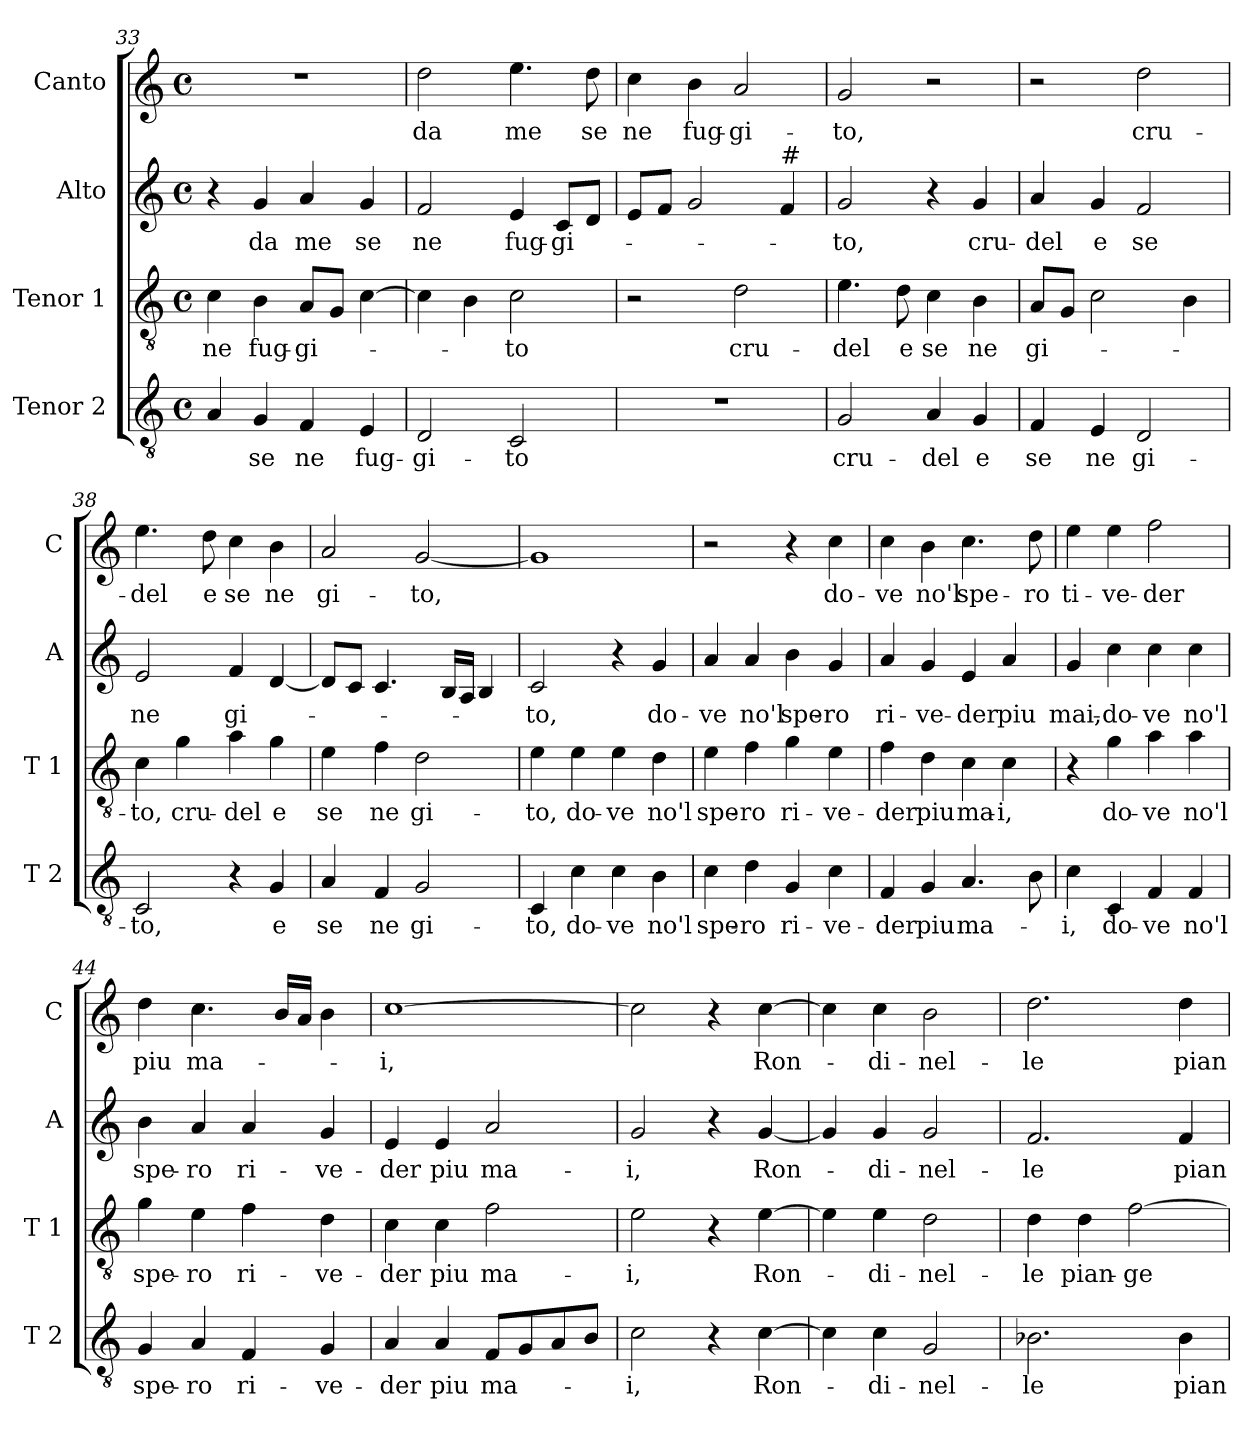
**kern	**text	**kern	**text	**kern	**text	**kern	**text
*part4	*part4	*part3	*part3	*part2	*part2	*part1	*part1
*staff4	*staff4	*staff3	*staff3	*staff2	*staff2	*staff1	*staff1
*I"Tenor 2	*	*I"Tenor 1	*	*I"Alto	*	*I"Canto	*
*I'T 2	*	*I'T 1	*	*I'A	*	*I'C	*
*clefGv2	*	*clefGv2	*	*clefG2	*	*clefG2	*
*k[]	*	*k[]	*	*k[]	*	*k[]	*
*C:	*	*C:	*	*C:	*	*C:	*
*M4/4	*	*M4/4	*	*M4/4	*	*M4/4	*
*met(c)	*	*met(c)	*	*met(c)	*	*met(c)	*
=33	=33	=33	=33	=33	=33	=33	=33
!	!	!	!LO:LY:b	!	!	!	!
4A/	.	4c\	ne	4r	.	1r	.
!	!LO:LY:b	!	!LO:LY:b	!	!LO:LY:b	!	!
4G/	se	4B\	fug-	4g/	da	.	.
!	!LO:LY:b	!	!LO:LY:b	!	!LO:LY:b	!	!
4F/	ne	8A/L	-gi-	4a/	me	.	.
.	.	8G/J	.	.	.	.	.
!	!LO:LY:b	!	!	!	!LO:LY:b	!	!
4E/	fug-	[4c\	.	4g/	se	.	.
=34	=34	=34	=34	=34	=34	=34	=34
!	!LO:LY:b	!	!	!	!LO:LY:b	!	!LO:LY:b
2D/	-gi-	4c\]	.	2f/	ne	2dd\	da
.	.	4B\	.	.	.	.	.
!	!LO:LY:b	!	!LO:LY:b	!	!LO:LY:b	!	!LO:LY:b
2C/	-to	2c\	-to	4e/	fug-	4.ee\	me
!	!	!	!	!	!LO:LY:b	!	!
.	.	.	.	8c/L	-gi-	.	.
!	!	!	!	!	!	!	!LO:LY:b
.	.	.	.	8d/J	.	8dd\	se
=35	=35	=35	=35	=35	=35	=35	=35
!	!	!	!	!	!	!	!LO:LY:b
1r	.	2r	.	8e/L	.	4cc\	ne
.	.	.	.	8f/J	.	.	.
!	!	!	!	!	!	!	!LO:LY:b
.	.	.	.	2g/	.	4b\	fug-
!	!	!	!LO:LY:b	!	!	!	!LO:LY:b
.	.	2d\	cru-	.	.	2a/	-gi-
!	!	!	!	!LO:TX:a:t=#	!	!	!
.	.	.	.	4f/	.	.	.
=36	=36	=36	=36	=36	=36	=36	=36
!	!LO:LY:b	!	!LO:LY:b	!	!LO:LY:b	!	!LO:LY:b
2G/	cru-	4.e\	-del	2g/	-to,	2g/	-to,
!	!	!	!LO:LY:b	!	!	!	!
.	.	8d\	e	.	.	.	.
!	!LO:LY:b	!	!LO:LY:b	!	!	!	!
4A/	-del	4c\	se	4r	.	2r	.
!	!LO:LY:b	!	!LO:LY:b	!	!LO:LY:b	!	!
4G/	e	4B\	ne	4g/	cru-	.	.
!!LO:LB:g=z
=37	=37	=37	=37	=37	=37	=37	=37
!	!LO:LY:b	!	!LO:LY:b	!	!LO:LY:b	!	!
4F/	se	8A/L	gi-	4a/	-del	2r	.
.	.	8G/J	.	.	.	.	.
!	!LO:LY:b	!	!	!	!LO:LY:b	!	!
4E/	ne	2c\	.	4g/	e	.	.
!	!LO:LY:b	!	!	!	!LO:LY:b	!	!LO:LY:b
2D/	gi-	.	.	2f/	se	2dd\	cru-
.	.	4B\	.	.	.	.	.
=38	=38	=38	=38	=38	=38	=38	=38
!	!LO:LY:b	!	!LO:LY:b	!	!LO:LY:b	!	!LO:LY:b
2C/	-to,	4c\	-to,	2e/	ne	4.ee\	-del
!	!	!	!LO:LY:b	!	!	!	!
.	.	4g\	cru-	.	.	.	.
!	!	!	!	!	!	!	!LO:LY:b
.	.	.	.	.	.	8dd\	e
!	!	!	!LO:LY:b	!	!LO:LY:b	!	!LO:LY:b
4r	.	4a\	-del	4f/	gi-	4cc\	se
!	!LO:LY:b	!	!LO:LY:b	!	!	!	!LO:LY:b
4G/	e	4g\	e	[4d/	.	4b\	ne
=39	=39	=39	=39	=39	=39	=39	=39
!	!LO:LY:b	!	!LO:LY:b	!	!	!	!LO:LY:b
4A/	se	4e\	se	8d/L]	.	2a/	gi-
.	.	.	.	8c/J	.	.	.
!	!LO:LY:b	!	!LO:LY:b	!	!	!	!
4F/	ne	4f\	ne	4.c/	.	.	.
!	!LO:LY:b	!	!LO:LY:b	!	!	!	!LO:LY:b
2G/	gi-	2d\	gi-	.	.	[2g/	-to,
.	.	.	.	16B/LL	.	.	.
.	.	.	.	16A/JJ	.	.	.
.	.	.	.	4B/	.	.	.
=40	=40	=40	=40	=40	=40	=40	=40
!	!LO:LY:b	!	!LO:LY:b	!	!LO:LY:b	!	!
4C/	-to,	4e\	-to,	2c/	-to,	1g]	.
!	!LO:LY:b	!	!LO:LY:b	!	!	!	!
4c\	do-	4e\	do-	.	.	.	.
!	!LO:LY:b	!	!LO:LY:b	!	!	!	!
4c\	-ve	4e\	-ve	4r	.	.	.
!	!LO:LY:b	!	!LO:LY:b	!	!LO:LY:b	!	!
4B\	no'l	4d\	no'l	4g/	do-	.	.
=41	=41	=41	=41	=41	=41	=41	=41
!	!LO:LY:b	!	!LO:LY:b	!	!LO:LY:b	!	!
4c\	spe-	4e\	spe-	4a/	-ve	2r	.
!	!LO:LY:b	!	!LO:LY:b	!	!LO:LY:b	!	!
4d\	-ro	4f\	-ro	4a/	no'l	.	.
!	!LO:LY:b	!	!LO:LY:b	!	!LO:LY:b	!	!
4G/	ri-	4g\	ri-	4b\	spe-	4r	.
!	!LO:LY:b	!	!LO:LY:b	!	!LO:LY:b	!	!LO:LY:b
4c\	-ve-	4e\	-ve-	4g/	-ro	4cc\	do-
=42	=42	=42	=42	=42	=42	=42	=42
!	!LO:LY:b	!	!LO:LY:b	!	!LO:LY:b	!	!LO:LY:b
4F/	-der	4f\	-der	4a/	ri-	4cc\	-ve
!	!LO:LY:b	!	!LO:LY:b	!	!LO:LY:b	!	!LO:LY:b
4G/	piu	4d\	piu	4g/	-ve-	4b\	no'l
!	!LO:LY:b	!	!LO:LY:b	!	!LO:LY:b	!	!LO:LY:b
4.A/	ma-	4c\	ma-	4e/	-der	4.cc\	spe-
!	!	!	!LO:LY:b	!	!LO:LY:b	!	!
.	.	4c\	-i,	4a/	piu	.	.
!	!	!	!	!	!	!	!LO:LY:b
8B\	.	.	.	.	.	8dd\	-ro
!!LO:PB:g=z
=43	=43	=43	=43	=43	=43	=43	=43
!	!LO:LY:b	!	!	!	!LO:LY:b	!	!LO:LY:b
4c\	-i,	4r	.	4g/	mai,-	4ee\	ti-
!	!LO:LY:b	!	!LO:LY:b	!	!LO:LY:b	!	!LO:LY:b
4C/	do-	4g\	do-	4cc\	-do-	4ee\	-ve-
!	!LO:LY:b	!	!LO:LY:b	!	!LO:LY:b	!	!LO:LY:b
4F/	-ve	4a\	-ve	4cc\	-ve	2ff\	-der
!	!LO:LY:b	!	!LO:LY:b	!	!LO:LY:b	!	!
4F/	no'l	4a\	no'l	4cc\	no'l	.	.
=44	=44	=44	=44	=44	=44	=44	=44
!	!LO:LY:b	!	!LO:LY:b	!	!LO:LY:b	!	!LO:LY:b
4G/	spe-	4g\	spe-	4b\	spe-	4dd\	piu
!	!LO:LY:b	!	!LO:LY:b	!	!LO:LY:b	!	!LO:LY:b
4A/	-ro	4e\	-ro	4a/	-ro	4.cc\	ma-
!	!LO:LY:b	!	!LO:LY:b	!	!LO:LY:b	!	!
4F/	ri-	4f\	ri-	4a/	ri-	.	.
.	.	.	.	.	.	16b/LL	.
.	.	.	.	.	.	16a/JJ	.
!	!LO:LY:b	!	!LO:LY:b	!	!LO:LY:b	!	!
4G/	-ve-	4d\	-ve-	4g/	-ve-	4b\	.
=45	=45	=45	=45	=45	=45	=45	=45
!	!LO:LY:b	!	!LO:LY:b	!	!LO:LY:b	!	!LO:LY:b
4A/	-der	4c\	-der	4e/	-der	[1cc	-i,
!	!LO:LY:b	!	!LO:LY:b	!	!LO:LY:b	!	!
4A/	piu	4c\	piu	4e/	piu	.	.
!	!LO:LY:b	!	!LO:LY:b	!	!LO:LY:b	!	!
8F/L	ma-	2f\	ma-	2a/	ma-	.	.
8G/	.	.	.	.	.	.	.
8A/	.	.	.	.	.	.	.
8B/J	.	.	.	.	.	.	.
=46	=46	=46	=46	=46	=46	=46	=46
!	!LO:LY:b	!	!LO:LY:b	!	!LO:LY:b	!	!
2c\	-i,	2e\	-i,	2g/	-i,	2cc\]	.
4r	.	4r	.	4r	.	4r	.
!	!LO:LY:b	!	!LO:LY:b	!	!LO:LY:b	!	!LO:LY:b
[4c\	Ron-	[4e\	Ron-	[4g/	Ron-	[4cc\	Ron-
=47	=47	=47	=47	=47	=47	=47	=47
4c\]	.	4e\]	.	4g/]	.	4cc\]	.
!	!LO:LY:b	!	!LO:LY:b	!	!LO:LY:b	!	!LO:LY:b
4c\	-di-	4e\	-di-	4g/	-di-	4cc\	-di-
!	!LO:LY:b	!	!LO:LY:b	!	!LO:LY:b	!	!LO:LY:b
2G/	-nel-	2d\	-nel-	2g/	-nel-	2b\	-nel-
=48	=48	=48	=48	=48	=48	=48	=48
!	!LO:LY:b	!	!LO:LY:b	!	!LO:LY:b	!	!LO:LY:b
2.B-X\	-le	4d\	-le	2.f/	-le	2.dd\	-le
!	!	!	!LO:LY:b	!	!	!	!
.	.	4d\	pian-	.	.	.	.
!	!	!	!LO:LY:b	!	!	!	!
.	.	[2f\	-ge-	.	.	.	.
!	!LO:LY:b	!	!	!	!LO:LY:b	!	!LO:LY:b
4B-\	pian-	.	.	4f/	pian-	4dd\	pian-
=	=	=	=	=	=	=	=
*-	*-	*-	*-	*-	*-	*-	*-
